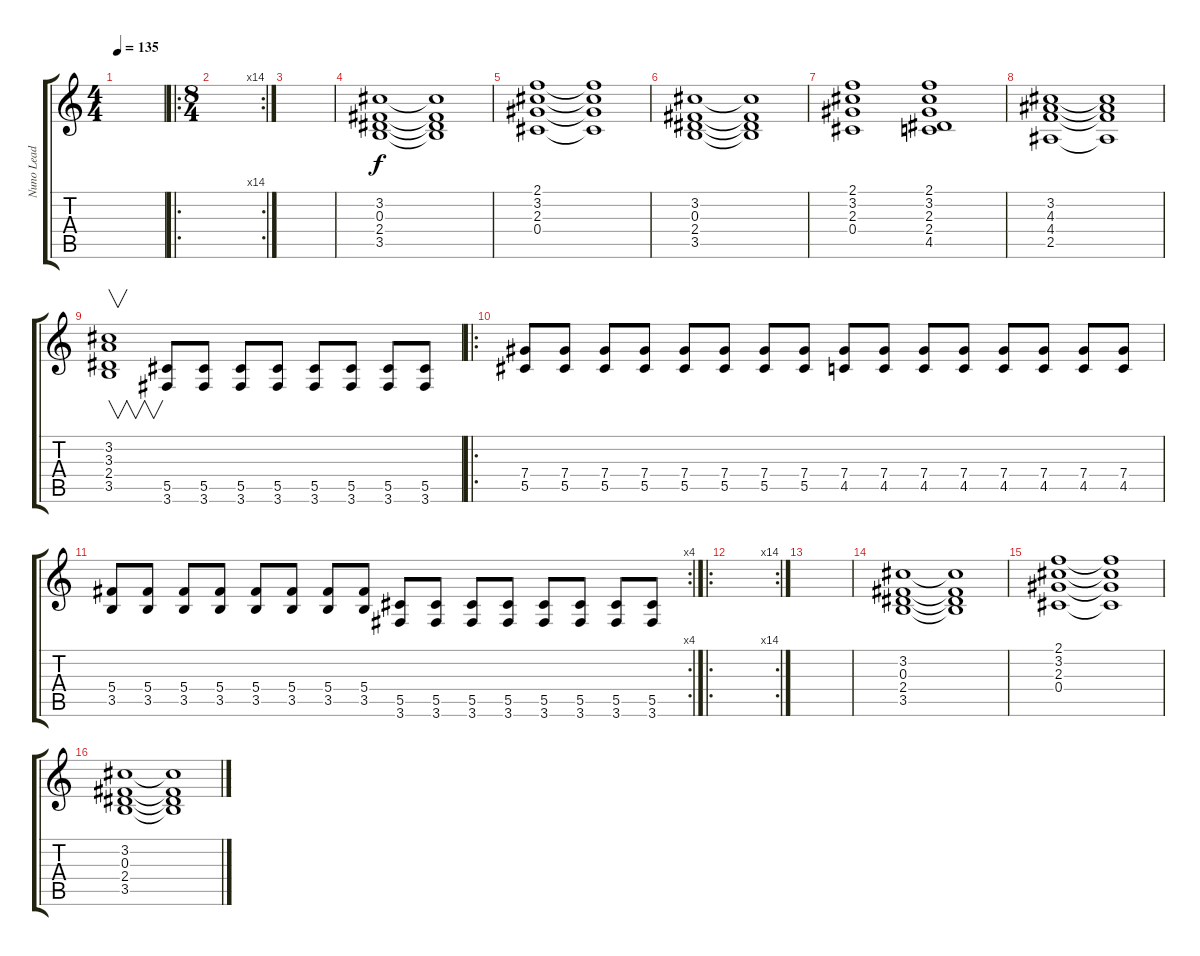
\track ("Nuno Lead" "Nuno Lead") {instrument distortionguitar}
\staff {score tabs}
\tuning (Eb4 Bb3 Gb3 Db3 Ab2 Eb2) {hide}
\ts (4 4)
\tempo 135
\clef g2
\ks c
|
\ro
\rc 14
\ts (8 4)
|
|
(3.2 0.3 2.4 3.5).1 (3.2{t} 0.3{t} 2.4{t} 3.5{t}).1 |
(2.1 3.2 2.3 0.4).1 (2.1{t} 3.2{t} 2.3{t} 0.4{t}).1 |
(3.2 0.3 2.4 3.5).1 (3.2{t} 0.3{t} 2.4{t} 3.5{t}).1 |
(2.1 3.2 2.3 0.4).1 (2.1 3.2 2.3 2.4 4.5).1 |
(3.2 4.3 4.4 2.5).1 (3.2{t} 4.3{t} 4.4{t} 2.5{t}).1 |
(3.2 3.3 2.4 3.5).1{v} (5.5 3.6).8 (5.5 3.6).8 (5.5 3.6).8 (5.5 3.6).8 (5.5 3.6).8 (5.5 3.6).8 (5.5 3.6).8 (5.5 3.6).8 |
\ro
(7.4 5.5).8 (7.4 5.5).8 (7.4 5.5).8 (7.4 5.5).8 (7.4 5.5).8 (7.4 5.5).8 (7.4 5.5).8 (7.4 5.5).8 (7.4 4.5).8 (7.4 4.5).8 (7.4 4.5).8 (7.4 4.5).8 (7.4 4.5).8 (7.4 4.5).8 (7.4 4.5).8 (7.4 4.5).8 |
\rc 4
(5.4 3.5).8 (5.4 3.5).8 (5.4 3.5).8 (5.4 3.5).8 (5.4 3.5).8 (5.4 3.5).8 (5.4 3.5).8 (5.4 3.5).8 (5.5 3.6).8 (5.5 3.6).8 (5.5 3.6).8 (5.5 3.6).8 (5.5 3.6).8 (5.5 3.6).8 (5.5 3.6).8 (5.5 3.6).8 |
\ro
\rc 14
|
|
(3.2 0.3 2.4 3.5).1 (3.2{t} 0.3{t} 2.4{t} 3.5{t}).1 |
(2.1 3.2 2.3 0.4).1 (2.1{t} 3.2{t} 2.3{t} 0.4{t}).1 |
(3.2 0.3 2.4 3.5).1 (3.2{t} 0.3{t} 2.4{t} 3.5{t}).1
